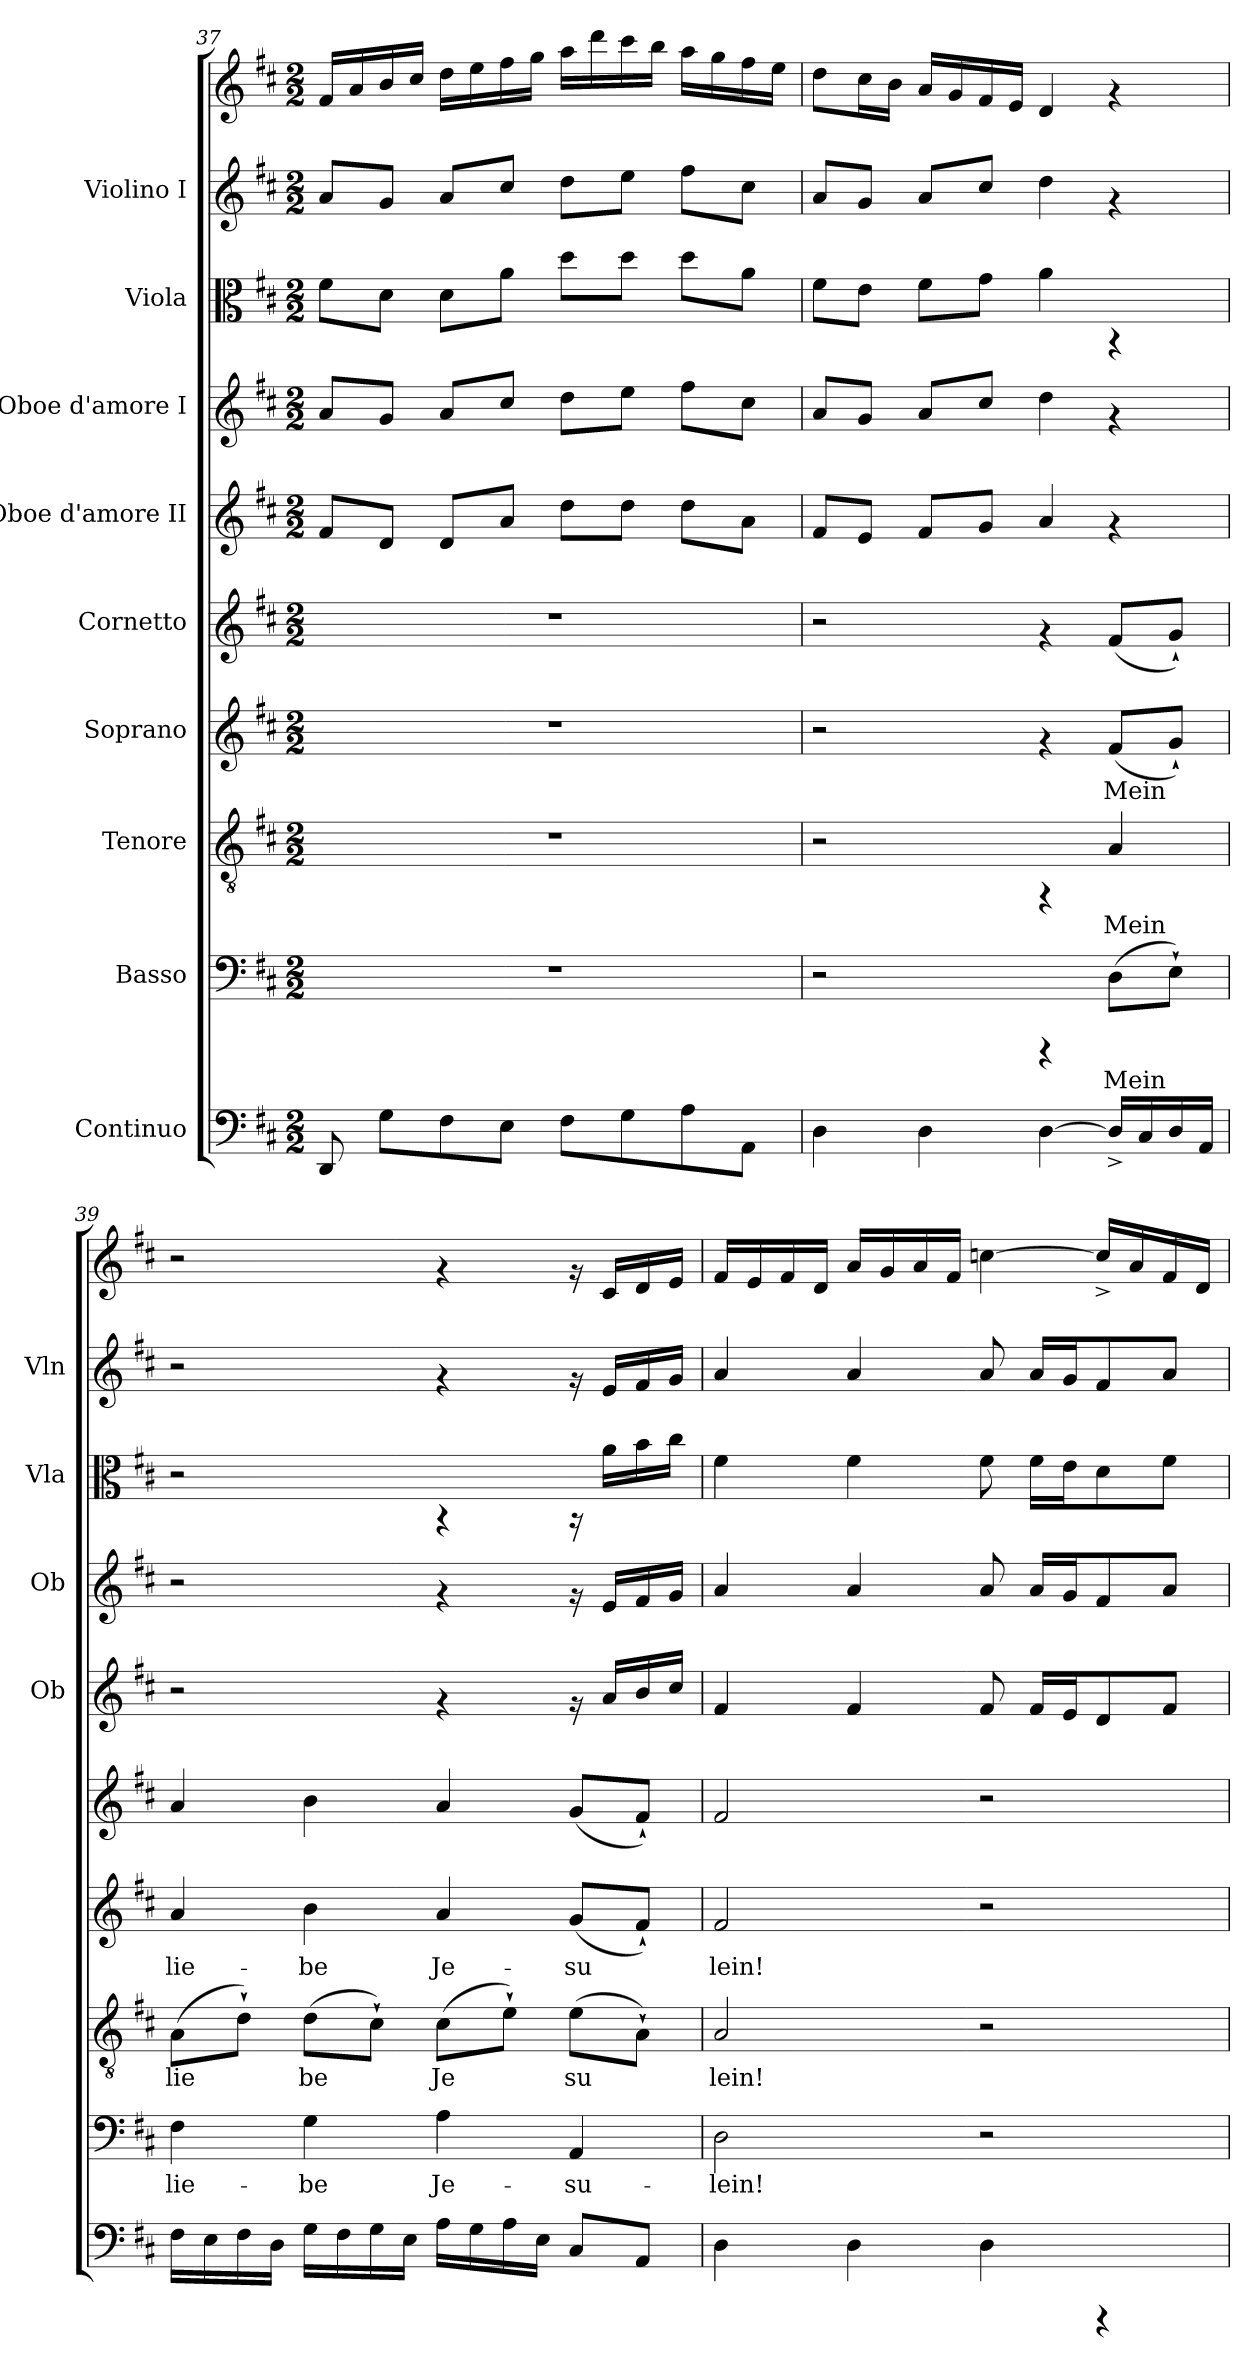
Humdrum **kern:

**kern	**kern	**text	**kern	**text	**kern	**text	**kern	**kern	**kern	**kern	**kern	**kern
*part9	*part8	*part8	*part7	*part7	*part6	*part6	*part5	*part4	*part3	*part2	*part1	*part1
*staff10	*staff9	*staff9	*staff8	*staff8	*staff7	*staff7	*staff6	*staff5	*staff4	*staff3	*staff2	*staff1
*I"Continuo	*I"Basso	*	*I"Tenore	*	*I"Soprano	*	*I"Cornetto	*I"Oboe d'amore II	*I"Oboe d'amore I	*I"Viola	*I"Violino I	*
*	*	*	*	*	*	*	*	*I'Ob	*I'Ob	*I'Vla	*I'Vln	*
*clefF4	*clefF4	*	*clefGv2	*	*clefG2	*	*clefG2	*clefG2	*clefG2	*clefC3	*clefG2	*clefG2
*k[f#c#]	*k[f#c#]	*	*k[f#c#]	*	*k[f#c#]	*	*k[f#c#]	*k[f#c#]	*k[f#c#]	*k[f#c#]	*k[f#c#]	*k[f#c#]
*D:	*D:	*	*D:	*	*D:	*	*D:	*D:	*D:	*D:	*D:	*D:
*M2/2	*M2/2	*	*M2/2	*	*M2/2	*	*M2/2	*M2/2	*M2/2	*M2/2	*M2/2	*M2/2
=37	=37	=37	=37	=37	=37	=37	=37	=37	=37	=37	=37	=37
8DD/	1r	.	1r	.	1r	.	1r	8f#/L	8a/L	8f#\L	8a/L	16f#/L
.	.	.	.	.	.	.	.	.	.	.	.	16a/
8G\L	.	.	.	.	.	.	.	8d/J	8g/J	8d\J	8g/J	16b/
.	.	.	.	.	.	.	.	.	.	.	.	16cc#/J
8F#\	.	.	.	.	.	.	.	8d/L	8a/L	8d\L	8a/L	16dd\L
.	.	.	.	.	.	.	.	.	.	.	.	16ee\
8E\J	.	.	.	.	.	.	.	8a/J	8cc#/J	8a\J	8cc#/J	16ff#\
.	.	.	.	.	.	.	.	.	.	.	.	16gg\J
8F#\L	.	.	.	.	.	.	.	8dd\L	8dd\L	8dd\L	8dd\L	16aa\L
.	.	.	.	.	.	.	.	.	.	.	.	16ddd\
8G\	.	.	.	.	.	.	.	8dd\J	8ee\J	8dd\J	8ee\J	16ccc#\
.	.	.	.	.	.	.	.	.	.	.	.	16bb\J
8A\	.	.	.	.	.	.	.	8dd\L	8ff#\L	8dd\L	8ff#\L	16aa\L
.	.	.	.	.	.	.	.	.	.	.	.	16gg\
8AA\J	.	.	.	.	.	.	.	8a\J	8cc#\J	8a\J	8cc#\J	16ff#\
.	.	.	.	.	.	.	.	.	.	.	.	16ee\J
=38	=38	=38	=38	=38	=38	=38	=38	=38	=38	=38	=38	=38
4D\	2r	.	2r	.	2r	.	2r	8f#/L	8a/L	8f#\L	8a/L	8dd\L
.	.	.	.	.	.	.	.	8e/J	8g/J	8e\J	8g/J	16cc#\
.	.	.	.	.	.	.	.	.	.	.	.	16b\J
4D\	.	.	.	.	.	.	.	8f#/L	8a/L	8f#\L	8a/L	16a/L
.	.	.	.	.	.	.	.	.	.	.	.	16g/
.	.	.	.	.	.	.	.	8g/J	8cc#/J	8g\J	8cc#/J	16f#/
.	.	.	.	.	.	.	.	.	.	.	.	16e/J
[>4D\	4rCCC	.	4rFF	.	4rf	.	4rf	4a/	4dd\	4a\	4dd\	4d/
!	!	!LO:LY:b:cj	!	!LO:LY:b:cj	!	!LO:LY:b:cj	!	!	!	!	!	!
16D^</L]	(>8D\L	Mein	4A/	Mein	(>8f#/L	Mein	(>8f#/L	4rf	4rf	4rAA	4rf	4rf
16C#/	.	.	.	.	.	.	.	.	.	.	.	.
!	!	!LO:LY:b:cj	!	!	!	!LO:LY:b:cj	!	!	!	!	!	!
16D/	8E`>\J)	.	.	.	8g`</J)	.	8g`</J)	.	.	.	.	.
16AA/J	.	.	.	.	.	.	.	.	.	.	.	.
!!LO:PB:g=z
=39	=39	=39	=39	=39	=39	=39	=39	=39	=39	=39	=39	=39
!	!	!LO:LY:b:cj	!	!LO:LY:b:cj	!	!LO:LY:b:cj	!	!	!	!	!	!
16F#\L	4F#\	lie-	(>8A\L	lie-	4a/	lie-	4a/	2r	2r	2r	2r	2r
16E\	.	.	.	.	.	.	.	.	.	.	.	.
!	!	!	!	!LO:LY:b:cj	!	!	!	!	!	!	!	!
16F#\	.	.	8d`>\J)	-	.	.	.	.	.	.	.	.
16D\J	.	.	.	.	.	.	.	.	.	.	.	.
!	!	!LO:LY:b:cj	!	!LO:LY:b:cj	!	!LO:LY:b:cj	!	!	!	!	!	!
16G\L	4G\	-be	(>8d\L	be	4b\	-be	4b\	.	.	.	.	.
16F#\	.	.	.	.	.	.	.	.	.	.	.	.
!	!	!	!	!LO:LY:b:cj	!	!	!	!	!	!	!	!
16G\	.	.	8c#`>\J)	.	.	.	.	.	.	.	.	.
16E\J	.	.	.	.	.	.	.	.	.	.	.	.
!	!	!LO:LY:b:cj	!	!LO:LY:b:cj	!	!LO:LY:b:cj	!	!	!	!	!	!
16A\L	4A\	Je-	(>8c#\L	Je-	4a/	Je-	4a/	4rf	4rf	4rAA	4rf	4rf
16G\	.	.	.	.	.	.	.	.	.	.	.	.
!	!	!	!	!LO:LY:b:cj	!	!	!	!	!	!	!	!
16A\	.	.	8e`>\J)	-	.	.	.	.	.	.	.	.
16E\J	.	.	.	.	.	.	.	.	.	.	.	.
!	!	!LO:LY:b:cj	!	!LO:LY:b:cj	!	!LO:LY:b:cj	!	!	!	!	!	!
8C#/L	4AA/	-su-	(>8e\L	su-	(>8g/L	-su-	(>8g/L	16rf	16rf	16rAA	16rf	16rf
.	.	.	.	.	.	.	.	16a/L	16e/L	16a\L	16e/L	16c#/L
!	!	!	!	!LO:LY:b:cj	!	!LO:LY:b:cj	!	!	!	!	!	!
8AA/J	.	.	8A`>\J)	--	8f#`</J)	--	8f#`</J)	16b/	16f#/	16b\	16f#/	16d/
.	.	.	.	.	.	.	.	16cc#/J	16g/J	16cc#\J	16g/J	16e/J
=40	=40	=40	=40	=40	=40	=40	=40	=40	=40	=40	=40	=40
!	!	!LO:LY:b:cj	!	!LO:LY:b:cj	!	!LO:LY:b:cj	!	!	!	!	!	!
4D\	2D\	-lein!	2A/	-lein!	2f#/	-lein!	2f#/	4f#/	4a/	4f#\	4a/	16f#/L
.	.	.	.	.	.	.	.	.	.	.	.	16e/
.	.	.	.	.	.	.	.	.	.	.	.	16f#/
.	.	.	.	.	.	.	.	.	.	.	.	16d/J
4D\	.	.	.	.	.	.	.	4f#/	4a/	4f#\	4a/	16a/L
.	.	.	.	.	.	.	.	.	.	.	.	16g/
.	.	.	.	.	.	.	.	.	.	.	.	16a/
.	.	.	.	.	.	.	.	.	.	.	.	16f#/J
4D\	2r	.	2r	.	2r	.	2r	8f#/	8a/	8f#\	8a/	[>4ccn\
.	.	.	.	.	.	.	.	16f#/L	16a/L	16f#\L	16a/L	.
.	.	.	.	.	.	.	.	16e/	16g/	16e\	16g/	.
4rCCC	.	.	.	.	.	.	.	8d/	8f#/	8d\	8f#/	16cc^</L]
.	.	.	.	.	.	.	.	.	.	.	.	16a/
.	.	.	.	.	.	.	.	8f#/J	8a/J	8f#\J	8a/J	16f#/
.	.	.	.	.	.	.	.	.	.	.	.	16d/J
=	=	=	=	=	=	=	=	=	=	=	=	=
*-	*-	*-	*-	*-	*-	*-	*-	*-	*-	*-	*-	*-
